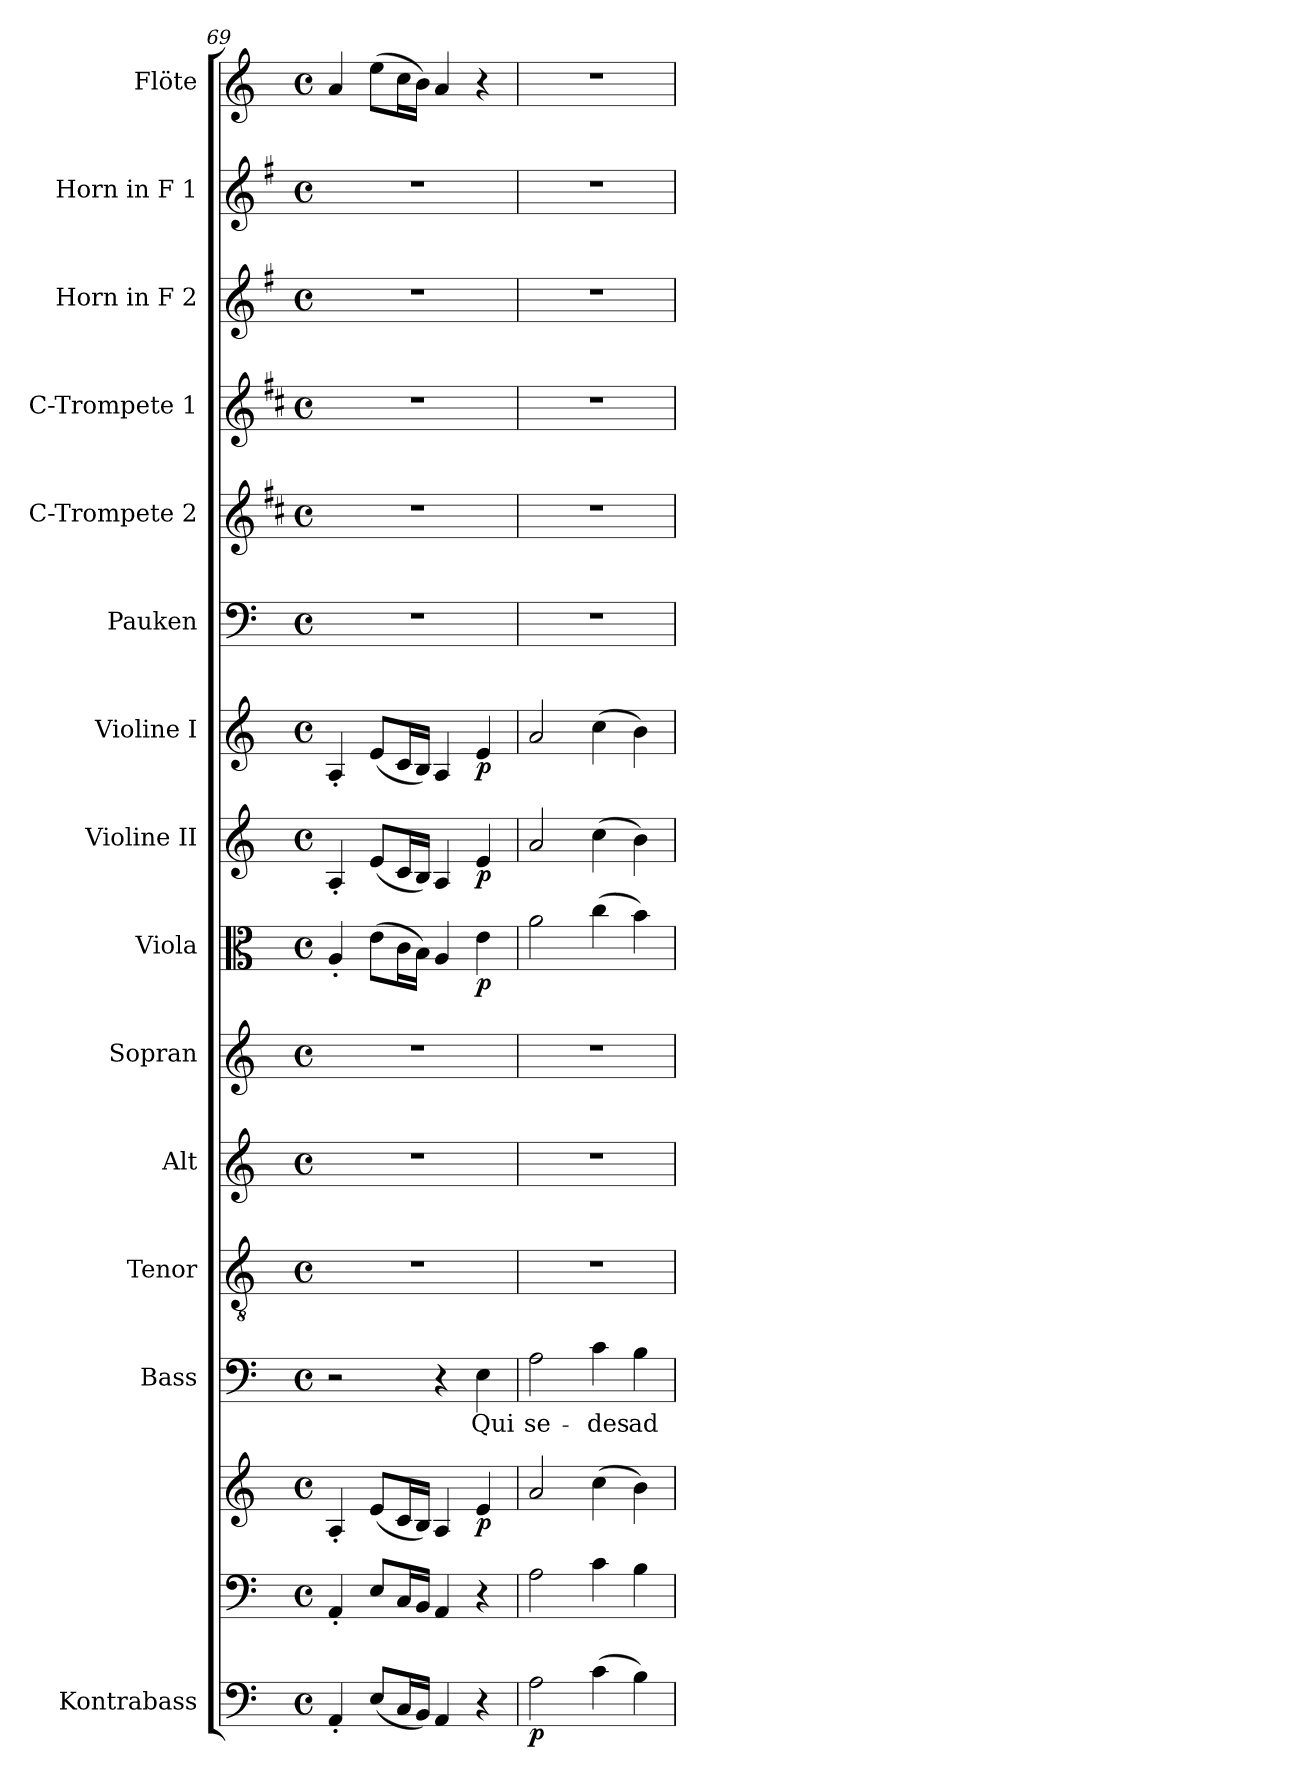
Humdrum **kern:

**kern	**dynam	**kern	**kern	**dynam	**kern	**text	**kern	**kern	**kern	**kern	**dynam	**kern	**dynam	**kern	**dynam	**kern	**kern	**kern	**kern	**kern	**kern
*part15	*part15	*part14	*part14	*part14	*part13	*part13	*part12	*part11	*part10	*part9	*part9	*part8	*part8	*part7	*part7	*part6	*part5	*part4	*part3	*part2	*part1
*staff16	*staff16	*staff15	*staff14	*staff14/15	*staff13	*staff13	*staff12	*staff11	*staff10	*staff9	*staff9	*staff8	*staff8	*staff7	*staff7	*staff6	*staff5	*staff4	*staff3	*staff2	*staff1
*I"Kontrabass	*	*	*	*	*I"Bass	*	*I"Tenor	*I"Alt	*I"Sopran	*I"Viola	*	*I"Violine II	*	*I"Violine I	*	*I"Pauken	*I"C-Trompete 2	*I"C-Trompete 1	*I"Horn in F 2	*I"Horn in F 1	*I"Flöte
*I'Kb.	*	*	*	*	*I'B.	*	*I'T.	*I'A.	*I'S.	*I'Vla.	*	*I'Vl. II	*	*I'Vl. I	*	*I'Pk.	*I'C Trp. 2	*I'C Trp. 1	*	*	*I'Fl.
*clefF4	*	*clefF4	*clefG2	*	*clefF4	*	*clefGv2	*clefG2	*clefG2	*clefC3	*	*clefG2	*	*clefG2	*	*clefF4	*clefG2	*clefG2	*clefG2	*clefG2	*clefG2
*ITrd7c12	*	*	*	*	*	*	*	*	*	*	*	*	*	*	*	*	*ITrd1c2	*ITrd1c2	*ITrd4c7	*ITrd4c7	*
*k[]	*	*k[]	*k[]	*	*k[]	*	*k[]	*k[]	*k[]	*k[]	*	*k[]	*	*k[]	*	*k[]	*k[]	*k[]	*k[]	*k[]	*k[]
*C:	*	*C:	*C:	*	*C:	*	*C:	*C:	*C:	*C:	*	*C:	*	*C:	*	*C:	*C:	*C:	*C:	*C:	*C:
*M4/4	*	*M4/4	*M4/4	*	*M4/4	*	*M4/4	*M4/4	*M4/4	*M4/4	*	*M4/4	*	*M4/4	*	*M4/4	*M4/4	*M4/4	*M4/4	*M4/4	*M4/4
*met(c)	*	*met(c)	*met(c)	*	*met(c)	*	*met(c)	*met(c)	*met(c)	*met(c)	*	*met(c)	*	*met(c)	*	*met(c)	*met(c)	*met(c)	*met(c)	*met(c)	*met(c)
=69	=69	=69	=69	=69	=69	=69	=69	=69	=69	=69	=69	=69	=69	=69	=69	=69	=69	=69	=69	=69	=69
4AAA'</	.	4AA'</	4A'</	.	2r	.	1r	1r	1r	4A'</	.	4A'</	.	4A'</	.	1r	1r	1r	1r	1r	4a/
(<8EE/L	.	8E/L	(<8e/L	.	.	.	.	.	.	(>8e\L	.	(<8e/L	.	(<8e/L	.	.	.	.	.	.	(>8ee\L
16CC/L	.	16C/L	16c/L	.	.	.	.	.	.	16c\L	.	16c/L	.	16c/L	.	.	.	.	.	.	16cc\L
16BBB/JJ)	.	16BB/JJ	16B/JJ)	.	.	.	.	.	.	16B\JJ)	.	16B/JJ)	.	16B/JJ)	.	.	.	.	.	.	16b\JJ)
4AAA/	.	4AA/	4A/	.	4r	.	.	.	.	4A/	.	4A/	.	4A/	.	.	.	.	.	.	4a/
!	!	!	!	!LO:DY:b	!	!LO:LY:b	!	!	!	!	!LO:DY:b	!	!LO:DY:b	!	!LO:DY:b	!	!	!	!	!	!
4r	.	4r	4e/	p	4E\	Qui	.	.	.	4e\	p	4e/	p	4e/	p	.	.	.	.	.	4r
=70	=70	=70	=70	=70	=70	=70	=70	=70	=70	=70	=70	=70	=70	=70	=70	=70	=70	=70	=70	=70	=70
!	!LO:DY:b	!	!	!	!	!LO:LY:b	!	!	!	!	!	!	!	!	!	!	!	!	!	!	!
2AA\	p	2A\	2a/	.	2A\	se-	1r	1r	1r	2a\	.	2a/	.	2a/	.	1r	1r	1r	1r	1r	1r
!	!	!	!	!	!	!LO:LY:b	!	!	!	!	!	!	!	!	!	!	!	!	!	!	!
(>4C\	.	4c\	(>4cc\	.	4c\	-des	.	.	.	(>4cc\	.	(>4cc\	.	(>4cc\	.	.	.	.	.	.	.
!	!	!	!	!	!	!LO:LY:b	!	!	!	!	!	!	!	!	!	!	!	!	!	!	!
4BB\)	.	4B\	4b\)	.	4B\	ad	.	.	.	4b\)	.	4b\)	.	4b\)	.	.	.	.	.	.	.
=	=	=	=	=	=	=	=	=	=	=	=	=	=	=	=	=	=	=	=	=	=
*-	*-	*-	*-	*-	*-	*-	*-	*-	*-	*-	*-	*-	*-	*-	*-	*-	*-	*-	*-	*-	*-
